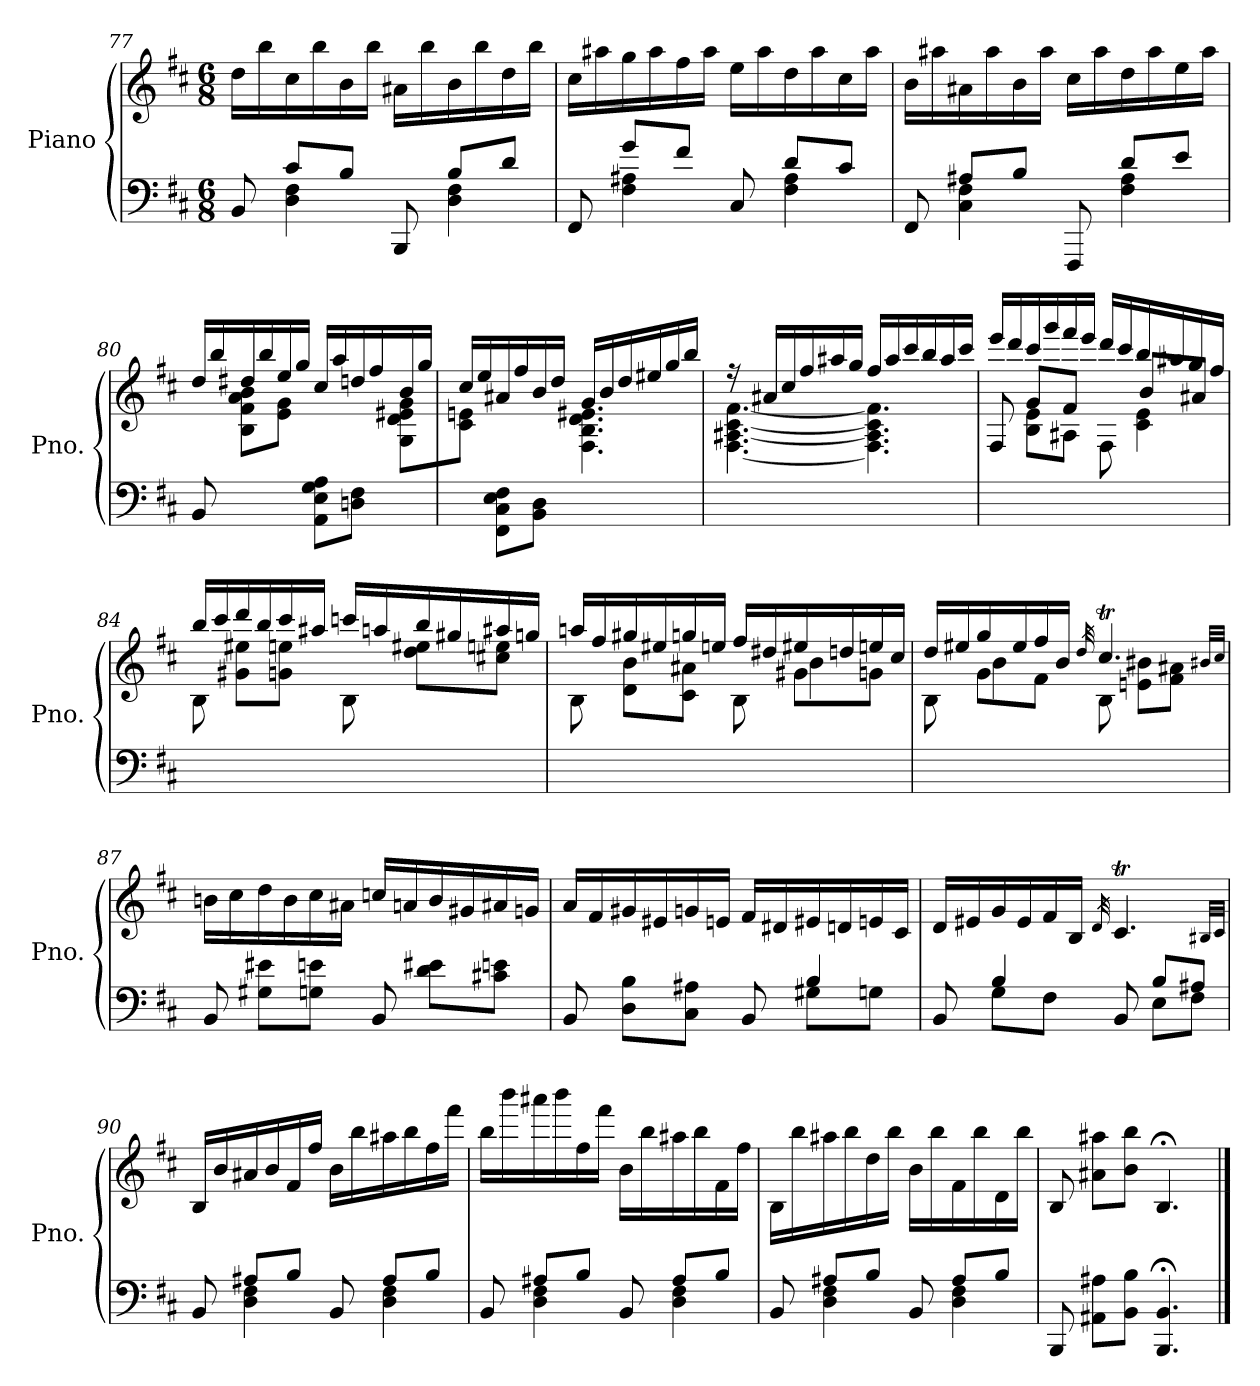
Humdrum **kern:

**kern	**kern
*part1	*part1
*staff2	*staff1
*I"Piano	*
*I'Pno.	*
*clefF4	*clefG2
*k[f#c#]	*k[f#c#]
*M6/8	*M6/8
=77	=77
*^	*
8ryy	8BB/	16dd\LL
.	.	16bb\
8c#/L	4D\ 4F#\	16cc#\
.	.	16bb\
8B/J	.	16b\
.	.	16bb\JJ
8ryy	8BBB/	16a#X\LL
.	.	16bb\
8B/L	4D\ 4F#\	16b\
.	.	16bb\
8d/J	.	16dd\
.	.	16bb\JJ
=78	=78	=78
8ryy	8FF#/	16cc#\LL
.	.	16aa#X\
8g/L	4F#\ 4A#X\	16gg\
.	.	16aa#\
8f#/J	.	16ff#\
.	.	16aa#\JJ
8ryy	8C#/	16ee\LL
.	.	16aa#\
8d/L	4F#\ 4A#\	16dd\
.	.	16aa#\
8c#/J	.	16cc#\
.	.	16aa#\JJ
!!LO:LB:g=z
=79	=79	=79
8ryy	8FF#/	16b\LL
.	.	16aa#X\
8A#X/L	4C#\ 4F#\	16a#X\
.	.	16aa#\
8B/J	.	16b\
.	.	16aa#\JJ
8ryy	8FFF#/	16cc#\LL
.	.	16aa#\
8d/L	4F#\ 4A#\	16dd\
.	.	16aa#\
8e/J	.	16ee\
.	.	16aa#\JJ
*v	*v	*
=80	=80
*	*^
8BB/	16dd/LL	8ryy
.	16bb/	.
4ryy	16dd#X/	8B\ 8f#\ 8a\ 8b\L
.	16bb/	.
.	16ee/	8e\ 8g\J
.	16gg/JJ	.
8AA\ 8E\ 8G\ 8A\L	16cc#/LL	4ryy
.	16aa/	.
8Dn\ 8F#\J	16ddn/	.
.	16ff#/	.
8ryy	16b/	8G\ 8d\ 8e#X\ 8g\L
.	16gg/JJ	.
=81	=81	=81
8ryy	16cc#/LL	8c#\ 8en\J
.	16ee/	.
8FF#\ 8C#\ 8E\ 8F#\L	16a#X/	4ryy
.	16ff#/	.
8BB\ 8D\J	16b/	.
.	16dd/JJ	.
4.ryy	16g/LL	4.F#\ 4.B\ 4.d\ 4.e#X\
.	16b/	.
.	16dd/	.
.	16ee#X/	.
.	16gg/	.
.	16bb/JJ	.
!!LO:LB:g=z	!!
=82	=82	=82
2.ryy	16r	[4.F#\ [4.A#X\ [4.c#\ [4.f#\
.	16a#X/LL	.
.	16cc#/	.
.	16ff#/	.
.	16aa#X/	.
.	16gg/JJ	.
.	16ff#/LL	4.F#\] 4.A#\] 4.c#\] 4.f#\]
.	16aa#/	.
.	16ccc#/	.
.	16bb/	.
.	16aa#/	.
.	16ccc#/JJ	.
=83	=83	=83
*	*	*^
2.ryy	16eee/LL	8ryy	8F#/
.	16ddd/	.	.
.	16ccc#/	8B\ 8e\L	8g/L
.	16ggg/	.	.
.	16fff#/	8A#X\J	8f#/J
.	16eee/JJ	.	.
.	16ddd/LL	8F#\	8ryy
.	16ccc#/	.	.
.	16bb/	4c#\ 4e\	8b/L
.	16aa#X/	.	.
.	16gg/	.	8a#X/J
.	16ff#/JJ	.	.
*	*	*v	*v
=84	=84	=84
2.ryy	16bb/LL	8B\
.	16ccc#/	.
.	16ddd/	8g#X\ 8ee#X\L
.	16bb/	.
.	16ccc#/	8gn\ 8een\J
.	16aa#X/JJ	.
.	16cccn/LL	8B\
.	16aan/	.
.	16bb/	8dd\ 8ee#X\L
.	16gg#X/	.
.	16aa#X/	8cc#X\ 8een\J
.	16ggn/JJ	.
!!LO:LB:g=z
=85	=85	=85
*	*	*^
2.ryy	16aan/LL	8B\	4ryy
.	16ff#/	.	.
.	16gg#X/	8d\ 8b\L	.
.	16ee#X/	.	.
.	16ggn/	8c#\ 8a#X\J	8ryy
.	16een/JJ	.	.
.	16ff#/LL	8B\	8ryy
.	16dd#X/	.	.
.	16ee#X/	8g#X\L	4b\
.	16ddn/	.	.
.	16een/	8gn\J	.
.	16cc#/JJ	.	.
=86	=86	=86	=86
2.ryy	16dd/LL	8B\	8ryy
.	16ee#X/	.	.
.	16gg/	8g\L	4b\
.	16ee#/	.	.
.	16ff#/	8f#\J	.
.	16b/JJ	.	.
.	32qdd/	.	.
.	4.cc#t/	8B\	4ryy
.	.	8en\ 8b#\L	.
.	.	8f#\ 8a#X\J	8ryy
*	*v	*v	*v
.	32qb#X/LLL
.	32qcc#/JJJ
=87	=87
8BB/	16bn\LL
.	16cc#\
8G#X\ 8e#X\L	16dd\
.	16b\
8Gn\ 8en\J	16cc#\
.	16a#X\JJ
8BB/	16ccn/LL
.	16an/
8d\ 8e#X\L	16b/
.	16g#X/
8c#X\ 8en\J	16a#X/
.	16gn/JJ
!!LO:LB:g=z
=88	=88
*^	*
8BB/	4ryy	16a/LL
.	.	16f#/
8D\ 8B\L	.	16g#X/
.	.	16e#X/
8C#\ 8A#X\J	8ryy	16gn/
.	.	16en/JJ
8BB/	8ryy	16f#/LL
.	.	16d#X/
4B/	8G#X\L	16e#X/
.	.	16dn/
.	8Gn\J	16en/
.	.	16c#/JJ
=89	=89	=89
8BB/	8ryy	16d/LL
.	.	16e#X/
4B/	8G\L	16g/
.	.	16e#/
.	8F#\J	16f#/
.	.	16B/JJ
.	.	32qd/
8BB/	8ryy	4.c#t/
8B/L	8E\L	.
8A#X/J	8F#\J	.
.	.	32qB#X/LLL
.	.	32qc#/JJJ
=90	=90	=90
8ryy	8BB/	16B/LL
.	.	16b/
8A#X/L	4D\ 4F#\	16a#X/
.	.	16b/
8B/J	.	16f#/
.	.	16ff#/JJ
8ryy	8BB/	16b\LL
.	.	16bb\
8A#/L	4D\ 4F#\	16aa#X\
.	.	16bb\
8B/J	.	16ff#\
.	.	16fff#\JJ
!!LO:LB:g=z
=91	=91	=91
8ryy	8BB/	16bb\LL
.	.	16bbb\
8A#X/L	4D\ 4F#\	16aaa#X\
.	.	16bbb\
8B/J	.	16ff#\
.	.	16fff#\JJ
8ryy	8BB/	16b\LL
.	.	16bb\
8A#/L	4D\ 4F#\	16aa#X\
.	.	16bb\
8B/J	.	16f#\
.	.	16ff#\JJ
=92	=92	=92
8ryy	8BB/	16B/LL
.	.	16bb\
8A#X/L	4D\ 4F#\	16aa#X\
.	.	16bb\
8B/J	.	16dd\
.	.	16bb\JJ
8ryy	8BB/	16b\LL
.	.	16bb\
8A#/L	4D\ 4F#\	16f#\
.	.	16bb\
8B/J	.	16d\
.	.	16bb\JJ
*v	*v	*
=93	=93
8BBB/	8B/
8AA#X\ 8A#X\L	8a#X\ 8aa#X\L
8BB\ 8B\J	8b\ 8bb\J
4.BBB/;< 4.BB/;<	4.B;</
==	==
*-	*-
